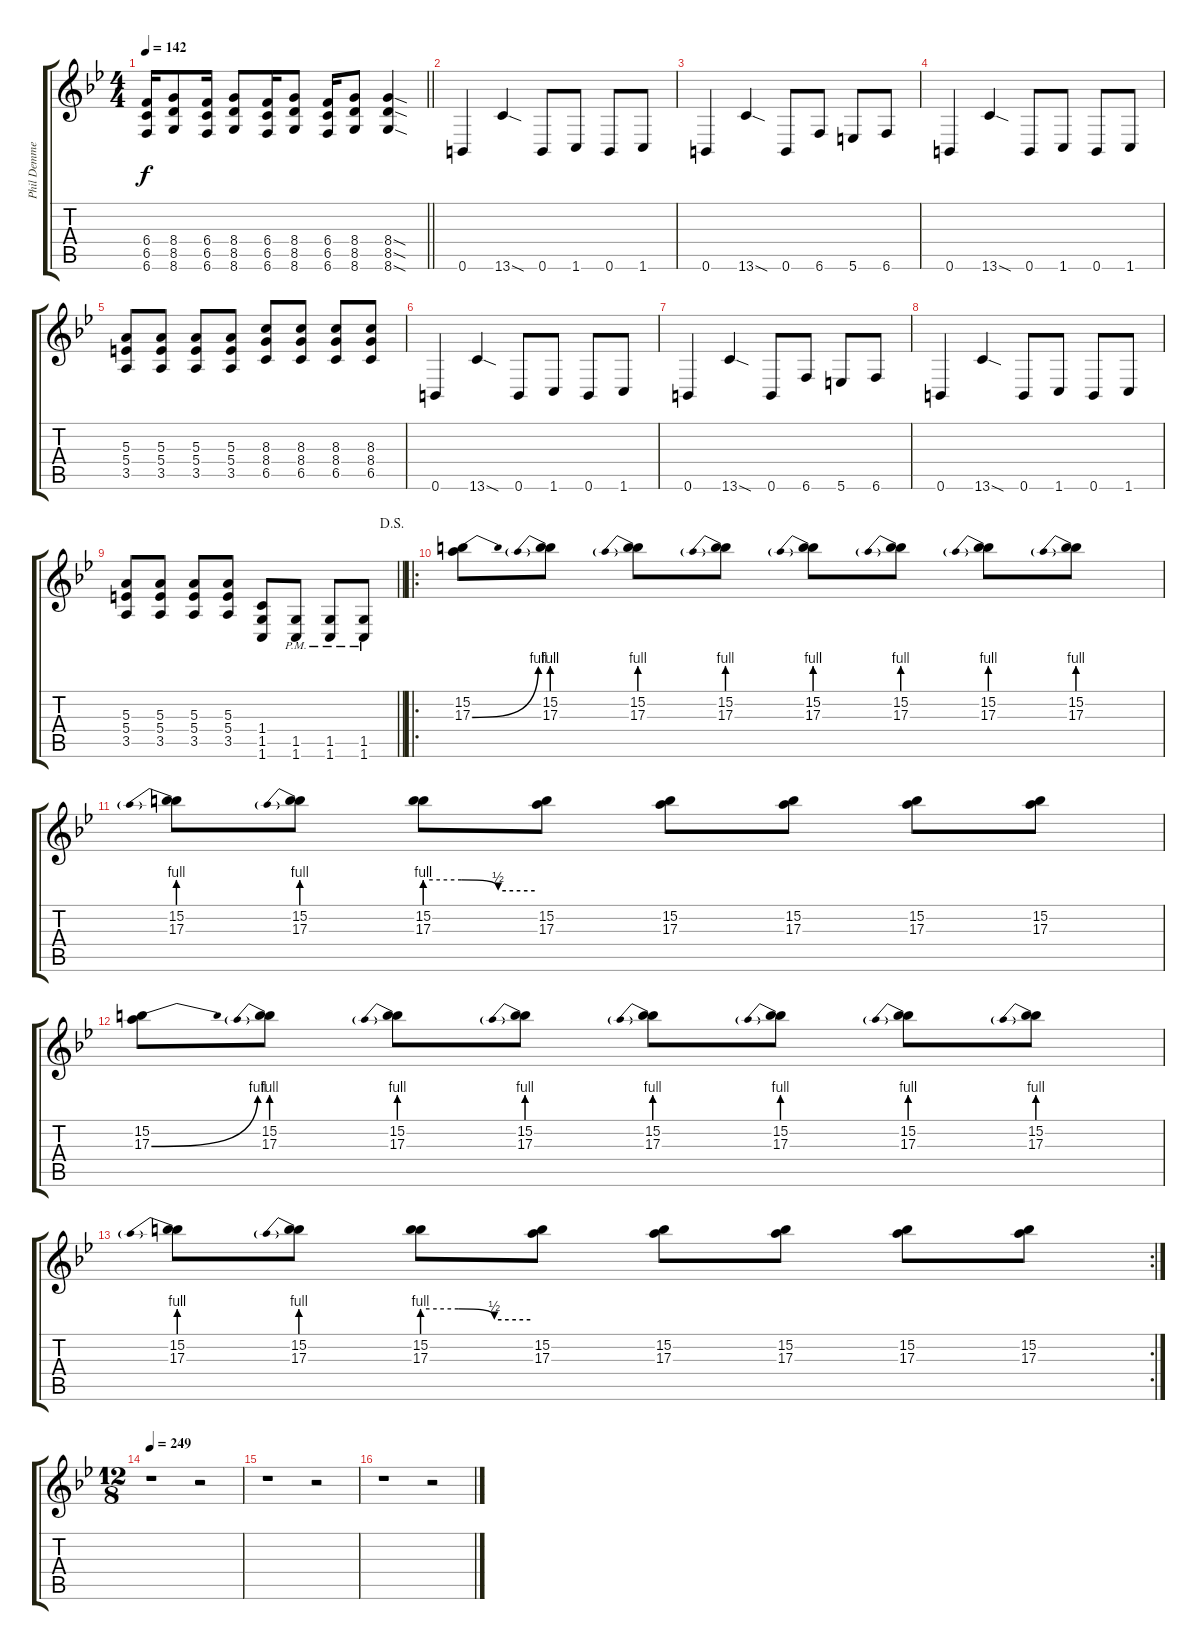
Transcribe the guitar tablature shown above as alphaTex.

\track ("Phil Demmel" "Phil Demme") {instrument distortionguitar}
\staff {score tabs}
\tuning (Db4 Ab3 E3 B2 Gb2 B1) {hide}
\ts (4 4)
\tempo 142
\clef g2
\barLineRight lightlight
\ks bb
(6.4 6.5 6.6).16{dy f} (8.4 8.5 8.6).8 (6.4 6.5 6.6).16 (8.4 8.5 8.6).8 (6.4 6.5 6.6).16 (8.4 8.5 8.6).8 (6.4 6.5 6.6).16 (8.4 8.5 8.6).8 (8.4{sod} 8.5{sod} 8.6{sod}).4 |
0.6.4 13.6{sod}.4 0.6.8 1.6.8 0.6.8 1.6.8 |
0.6.4 13.6{sod}.4 0.6.8 6.6.8 5.6.8 6.6.8 |
0.6.4 13.6{sod}.4 0.6.8 1.6.8 0.6.8 1.6.8 |
(5.3 5.4 3.5).8 (5.3 5.4 3.5).8 (5.3 5.4 3.5).8 (5.3 5.4 3.5).8 (8.3 8.4 6.5).8 (8.3 8.4 6.5).8 (8.3 8.4 6.5).8 (8.3 8.4 6.5).8 |
0.6.4 13.6{sod}.4 0.6.8 1.6.8 0.6.8 1.6.8 |
0.6.4 13.6{sod}.4 0.6.8 6.6.8 5.6.8 6.6.8 |
0.6.4 13.6{sod}.4 0.6.8 1.6.8 0.6.8 1.6.8 |
\jump dalsegno
\barLineRight lightlight
(5.3 5.4 3.5).8 (5.3 5.4 3.5).8 (5.3 5.4 3.5).8 (5.3 5.4 3.5).8 (1.4 1.5 1.6).8 (1.5{pm} 1.6{pm}).8 (1.5{pm} 1.6{pm}).8 (1.5{pm} 1.6{pm}).8 |
\ro
(15.2 17.3{be (bend 0 0 60 4)}).8 (15.2 17.3{be (prebend 0 4 60 4)}).8 (15.2 17.3{be (prebend 0 4 60 4)}).8 (15.2 17.3{be (prebend 0 4 60 4)}).8 (15.2 17.3{be (prebend 0 4 60 4)}).8 (15.2 17.3{be (prebend 0 4 60 4)}).8 (15.2 17.3{be (prebend 0 4 60 4)}).8 (15.2 17.3{be (prebend 0 4 60 4)}).8 |
(15.2 17.3{be (prebend 0 4 60 4)}).8 (15.2 17.3{be (prebend 0 4 60 4)}).8 (15.2 17.3{be (custom 0 4 20 4 40 2 60 2)}).8 (15.2 17.3).8 (15.2 17.3).8 (15.2 17.3{be (hold 40 0 60 0)}).8 (15.2 17.3).8 (15.2 17.3).8 |
(15.2 17.3{be (bend 0 0 60 4)}).8 (15.2 17.3{be (prebend 0 4 60 4)}).8 (15.2 17.3{be (prebend 0 4 60 4)}).8 (15.2 17.3{be (prebend 0 4 60 4)}).8 (15.2 17.3{be (prebend 0 4 60 4)}).8 (15.2 17.3{be (prebend 0 4 60 4)}).8 (15.2 17.3{be (prebend 0 4 60 4)}).8 (15.2 17.3{be (prebend 0 4 60 4)}).8 |
\rc 2
(15.2 17.3{be (prebend 0 4 60 4)}).8 (15.2 17.3{be (prebend 0 4 60 4)}).8 (15.2 17.3{be (custom 0 4 20 4 40 2 60 2)}).8 (15.2 17.3).8 (15.2 17.3).8 (15.2 17.3{be (hold 40 0 60 0)}).8 (15.2 17.3).8 (15.2 17.3).8 |
\ts (12 8)
\tempo 249
r.1 r.2 |
r.1 r.2 |
r.1 r.2
